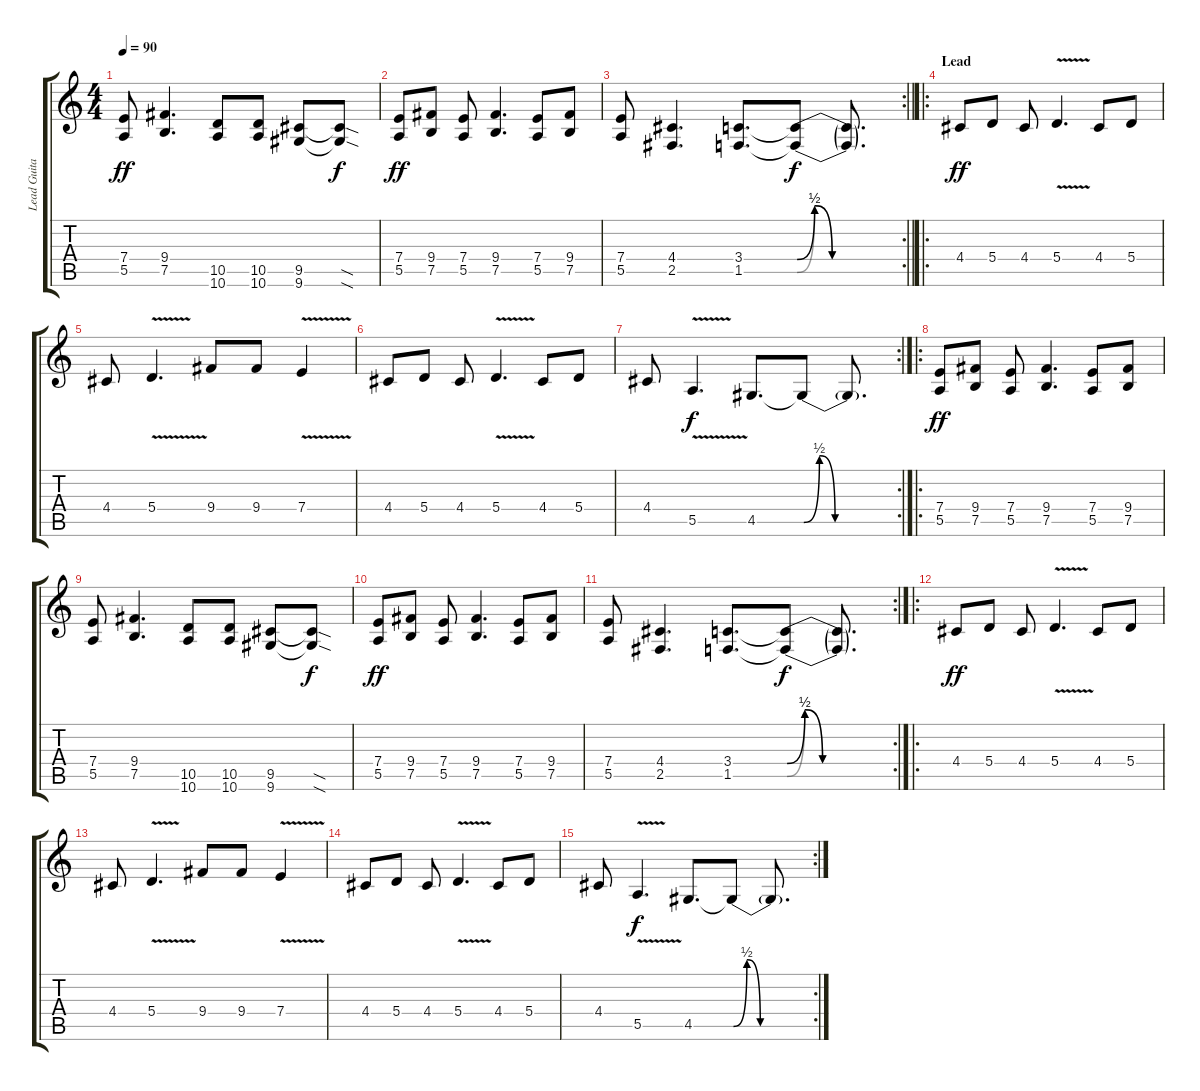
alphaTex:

\track ("Lead Guitar" "Lead Guita") {instrument distortionguitar}
\staff {score tabs}
\tuning (B3 Gb3 D3 A2 E2 B1) {hide}
\ts (4 4)
\tempo 90
\clef g2
\ks c
(7.4 5.5).8{dy ff} (9.4 7.5).4{d} (10.5 10.6).8 (10.5 10.6).8 (9.5 9.6).8 (9.5{sod t} 9.6{sod t}).8{dy f} |
(7.4 5.5).8{dy ff} (9.4 7.5).8 (7.4 5.5).8 (9.4 7.5).4{d} (7.4 5.5).8 (9.4 7.5).8 |
\rc 2
\barLineRight lightlight
(7.4 5.5).8 (4.4 2.5).4{d} (3.4 1.5).8{d} (3.4{be (custom 0 0 10 2 20 0 30 0 60 0) t} 1.5{be (custom 0 0 10 2 20 0 30 0 60 0) t}).8{dy f} (3.4{t} 1.5{t}).8{d} |
\ro
\section ("" "Lead")
4.4.8{dy ff} 5.4.8 4.4.8 5.4{v}.4{d} 4.4.8 5.4.8 |
4.4.8 5.4{v}.4{d} 9.4.8 9.4.8 7.4{v}.4 |
4.4.8 5.4.8 4.4.8 5.4{v}.4{d} 4.4.8 5.4.8 |
\rc 2
4.4.8 5.5{v}.4{d dy f} 4.5.8{d} 4.5{be (custom 0 0 10 2 20 0 30 0 60 0) t}.8 4.5{t}.8{d} |
\ro
(7.4 5.5).8{dy ff} (9.4 7.5).8 (7.4 5.5).8 (9.4 7.5).4{d} (7.4 5.5).8 (9.4 7.5).8 |
(7.4 5.5).8 (9.4 7.5).4{d} (10.5 10.6).8 (10.5 10.6).8 (9.5 9.6).8 (9.5{sod t} 9.6{sod t}).8{dy f} |
(7.4 5.5).8{dy ff} (9.4 7.5).8 (7.4 5.5).8 (9.4 7.5).4{d} (7.4 5.5).8 (9.4 7.5).8 |
\rc 2
(7.4 5.5).8 (4.4 2.5).4{d} (3.4 1.5).8{d} (3.4{be (custom 0 0 10 2 20 0 30 0 60 0) t} 1.5{be (custom 0 0 10 2 20 0 30 0 60 0) t}).8{dy f} (3.4{t} 1.5{t}).8{d} |
\ro
4.4.8{dy ff} 5.4.8 4.4.8 5.4{v}.4{d} 4.4.8 5.4.8 |
4.4.8 5.4{v}.4{d} 9.4.8 9.4.8 7.4{v}.4 |
4.4.8 5.4.8 4.4.8 5.4{v}.4{d} 4.4.8 5.4.8 |
\rc 2
4.4.8 5.5{v}.4{d dy f} 4.5.8{d} 4.5{be (custom 0 0 10 2 20 0 30 0 60 0) t}.8 4.5{t}.8{d}
